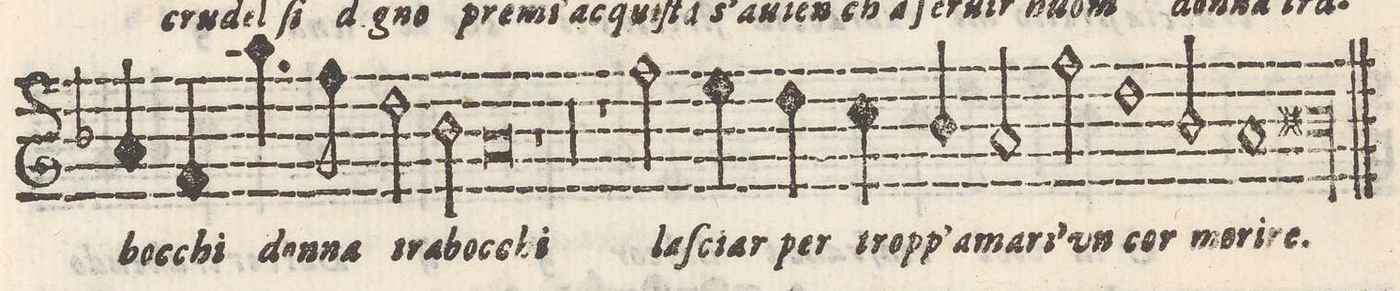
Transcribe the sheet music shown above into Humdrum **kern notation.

**kern	**text
*I"QVINTO	*
*clefG2	*
*k[b-]	*
*met(C)	*
*M4/4	*
4a/	-boc-
4f/	-chi
4.aa\	don-
8ff\	-na
=47-	=47-
2dd\	tra-
2b-y\	-boc-
=48-	=48-
0a	-chi
=49-	=49-
=50-	=50-
1r	.
=51-	=51-
00r	.
=52-	=52-
=53-	=53-
=54-	=54-
=55-	=55-
1r	.
=56-	=56-
2ff\	laſ-
4ee\	-ciar
4dd\	per
=57-	=57-
4cc\	tropp'-
4b-/	-a-
2a/	-ma-
=58-	=58-
2ff\	-ri'un
1dd\	cor
=59-	=59-
2b-/	mo-
=60-	=60-
1a	ri-
=61-	=61-
00bn	-re.
==	==
*-	*-
